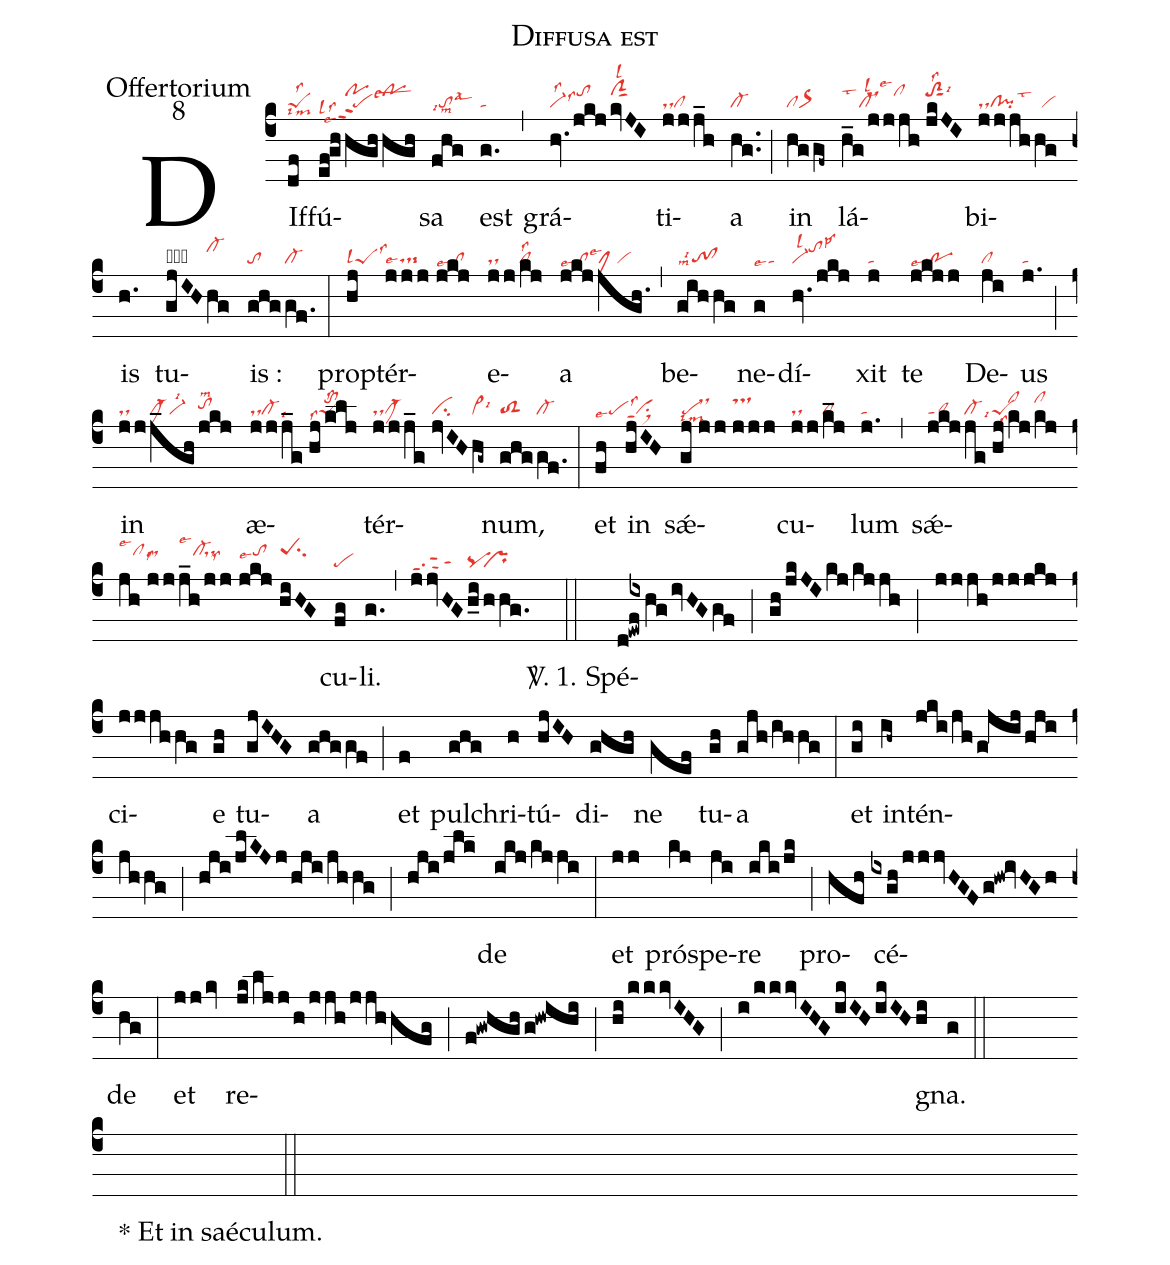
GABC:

nabc-lines:1;
name:Diffusa est;
office-part:Offertorium;
mode:8;
%%
(c4) DIf(df|peSlss2lsim8)fú(ef!gh|peppt2lse7lsl4lss4lsew3|hgh|pohj|hgh|pohj)sa(fhg|tolsal3lsi7lsm8) est(g.|ta) (,) grá(hv.jkj|vi-lss2tohjlss7|kvJI|ciGhjlsl2)ti(jjj_h|dscl)a(hg..|cl-) (;) in(hggf~|clor>) lá(h_g/|cl-lst1lsl2|jjjh//|dshjclhjlse1|jkJI|toS2hjsut1lss2lsi6)bi(jjjhhg|dscl!pilst3//vi)is(h.) tu(gjIH|vi-lsimcihjlsl2|hg|cl-hj)is :(ghg|to|gf.|cl-) (:) pro(hj|peSlsl4lss3)ptér(jjj//|ts-lse4|jkj|tolse7)e(jj/|ds|kj|cllss2)a(jkj|tolse7lse3|jgh.|clMvi) (,) be(gihhg|to!cllsi4lsm7)ne(g|talse7)dí(hv.jkj|vi-lsl2tohjlsp3)xit(j|ta) te(jkjj|trlse7) De(ji|cl)us(j.|ta) (;) in(jj|ds|j_gh/|clM-vi-lsi2|jkj|tohhlsm2) æ(jjj_g//|dscl-lsi9|hj/|peSlss2lss7|klj|tohj)tér(jjj_g//|dsclM-lsi9|jvIH|ci|hg~|vi>lsi6)num,(ghg|toS2|gf.|cl-) (:) et(fh|pelss3lse7) in(hjIH|vippt1su1sux1) sǽ(gj//|pelsim8|jj//|dshj|jjj|tshj)cu(jj/|ds|k_j|cl)lum(j.|ta) (,) sǽ(jkj|toG|jg//|cl-lsi9|hj/|peSlss8|kj/|clhj|kj|clhj|jh//|clhjlse1lss9|jj|dshj|j_h/|cl-hjlse1lss9|jj//|dshj|jkj//|tohjlse7|hiHG|peShjsu2)cu(fg|pe)li.(g.) (,) (jjvHG|tgS1ppt1sut1|h_i|pq|hhg.|pr) (::)
<sp>V/</sp>. 1. Spé(d!ewf/[-2]ixhgivHGgf)(;)(gh/jkJIkj/kjjh)(;) (jjjh/jjjkj)ci(jjjhhg)e(gh) tu(gjIHG)a(ghggf) (;) et(f) pul(ghg)chri(h)tú(hjIH)di(ghgh)ne(gef) tu(gh)a(gjh/ihhg) (:) et(gi) in(ih~)tén(jki/jh/g!jij/hji/jhhg)(;)(hji/jlKJj/hji/jhhg)(;)(hji/jlk)de(ikj/kjji) (:) et(jj) pró(kj)spe(ji)re(iki/jk) (;) pro(hfh)cé(ixgh/jjjvHGFg!hw!ivHGh)de(hg) (:) et(jjkv) re(jk/!lj/!j/h/jjh/jjhhfg)(;)(f!gwhgh/g!hwihi)(;)(hi/kkkvIHG)(;)(i/kkkvIHGikIHikIHhi)gna.(g) (::) (Z-)
()* Et in saéculum.() (::)
